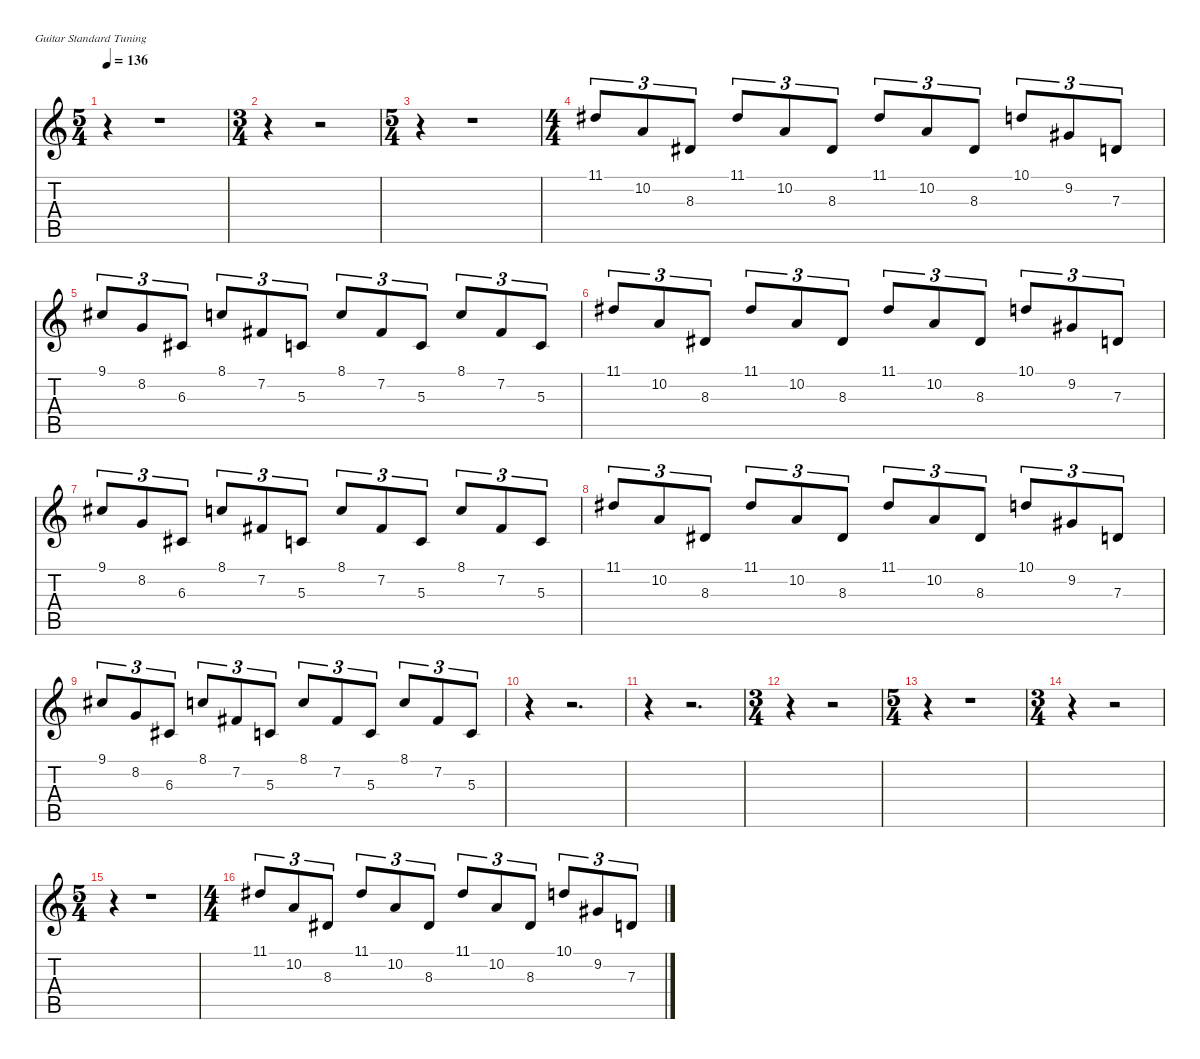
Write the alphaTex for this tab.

\defaultSystemsLayout 4
\hideDynamics
\bracketExtendMode nobrackets
\singleTrackTrackNamePolicy hidden
\multiTrackTrackNamePolicy hidden
\firstSystemTrackNameMode fullname
\firstSystemTrackNameOrientation horizontal
\otherSystemsTrackNameOrientation horizontal
\track ("Keyboards/Others" "org.") {instrument churchorgan}
\staff {score tabs}
\tuning (E4 B3 G3 D3 A2 E2)
\ts (5 4)
\beaming (8 6 4)
\tempo 136
\clef g2
\ks c
r.4{dy f beam Down} r.1{beam Down} |
\ts (3 4)
\beaming (8 6 4)
r.4{beam Down} r.2{beam Down} |
\ts (5 4)
\beaming (8 6 4)
r.4{beam Down} r.1{beam Down} |
\ts (4 4)
\beaming (8 2 2 2 2)
11.1{acc #}.8{tu (3 2) beam Up} 10.2.8{tu (3 2) beam Up} 8.3{acc #}.8{tu (3 2) beam Up} 11.1{acc #}.8{tu (3 2) beam Up} 10.2.8{tu (3 2) beam Up} 8.3{acc #}.8{tu (3 2) beam Up} 11.1{acc #}.8{tu (3 2) beam Up} 10.2.8{tu (3 2) beam Up} 8.3{acc #}.8{tu (3 2) beam Up} 10.1.8{tu (3 2) beam Up} 9.2{acc #}.8{tu (3 2) beam Up} 7.3.8{tu (3 2) beam Up} |
9.1{acc #}.8{tu (3 2) beam Up} 8.2.8{tu (3 2) beam Up} 6.3{acc #}.8{tu (3 2) beam Up} 8.1.8{tu (3 2) beam Up} 7.2{acc #}.8{tu (3 2) beam Up} 5.3.8{tu (3 2) beam Up} 8.1.8{tu (3 2) beam Up} 7.2{acc #}.8{tu (3 2) beam Up} 5.3.8{tu (3 2) beam Up} 8.1.8{tu (3 2) beam Up} 7.2{acc #}.8{tu (3 2) beam Up} 5.3.8{tu (3 2) beam Up} |
11.1{acc #}.8{tu (3 2) beam Up} 10.2.8{tu (3 2) beam Up} 8.3{acc #}.8{tu (3 2) beam Up} 11.1{acc #}.8{tu (3 2) beam Up} 10.2.8{tu (3 2) beam Up} 8.3{acc #}.8{tu (3 2) beam Up} 11.1{acc #}.8{tu (3 2) beam Up} 10.2.8{tu (3 2) beam Up} 8.3{acc #}.8{tu (3 2) beam Up} 10.1.8{tu (3 2) beam Up} 9.2{acc #}.8{tu (3 2) beam Up} 7.3.8{tu (3 2) beam Up} |
9.1{acc #}.8{tu (3 2) beam Up} 8.2.8{tu (3 2) beam Up} 6.3{acc #}.8{tu (3 2) beam Up} 8.1.8{tu (3 2) beam Up} 7.2{acc #}.8{tu (3 2) beam Up} 5.3.8{tu (3 2) beam Up} 8.1.8{tu (3 2) beam Up} 7.2{acc #}.8{tu (3 2) beam Up} 5.3.8{tu (3 2) beam Up} 8.1.8{tu (3 2) beam Up} 7.2{acc #}.8{tu (3 2) beam Up} 5.3.8{tu (3 2) beam Up} |
11.1{acc #}.8{tu (3 2) beam Up} 10.2.8{tu (3 2) beam Up} 8.3{acc #}.8{tu (3 2) beam Up} 11.1{acc #}.8{tu (3 2) beam Up} 10.2.8{tu (3 2) beam Up} 8.3{acc #}.8{tu (3 2) beam Up} 11.1{acc #}.8{tu (3 2) beam Up} 10.2.8{tu (3 2) beam Up} 8.3{acc #}.8{tu (3 2) beam Up} 10.1.8{tu (3 2) beam Up} 9.2{acc #}.8{tu (3 2) beam Up} 7.3.8{tu (3 2) beam Up} |
9.1{acc #}.8{tu (3 2) beam Up} 8.2.8{tu (3 2) beam Up} 6.3{acc #}.8{tu (3 2) beam Up} 8.1.8{tu (3 2) beam Up} 7.2{acc #}.8{tu (3 2) beam Up} 5.3.8{tu (3 2) beam Up} 8.1.8{tu (3 2) beam Up} 7.2{acc #}.8{tu (3 2) beam Up} 5.3.8{tu (3 2) beam Up} 8.1.8{tu (3 2) beam Up} 7.2{acc #}.8{tu (3 2) beam Up} 5.3.8{tu (3 2) beam Up} |
r.4{beam Down} r.2{d beam Down} |
r.4{beam Down} r.2{d beam Down} |
\ts (3 4)
\beaming (8 2 2 2 2)
r.4{beam Down} r.2{beam Down} |
\ts (5 4)
\beaming (8 2 2 2 4)
r.4{beam Down} r.1{beam Down} |
\ts (3 4)
\beaming (8 2 2 2 2)
r.4{beam Down} r.2{beam Down} |
\ts (5 4)
\beaming (8 2 2 2 4)
r.4{beam Down} r.1{beam Down} |
\ts (4 4)
\beaming (8 2 2 2 2)
11.1{acc #}.8{tu (3 2) beam Up} 10.2.8{tu (3 2) beam Up} 8.3{acc #}.8{tu (3 2) beam Up} 11.1{acc #}.8{tu (3 2) beam Up} 10.2.8{tu (3 2) beam Up} 8.3{acc #}.8{tu (3 2) beam Up} 11.1{acc #}.8{tu (3 2) beam Up} 10.2.8{tu (3 2) beam Up} 8.3{acc #}.8{tu (3 2) beam Up} 10.1.8{tu (3 2) beam Up} 9.2{acc #}.8{tu (3 2) beam Up} 7.3.8{tu (3 2) beam Up}
